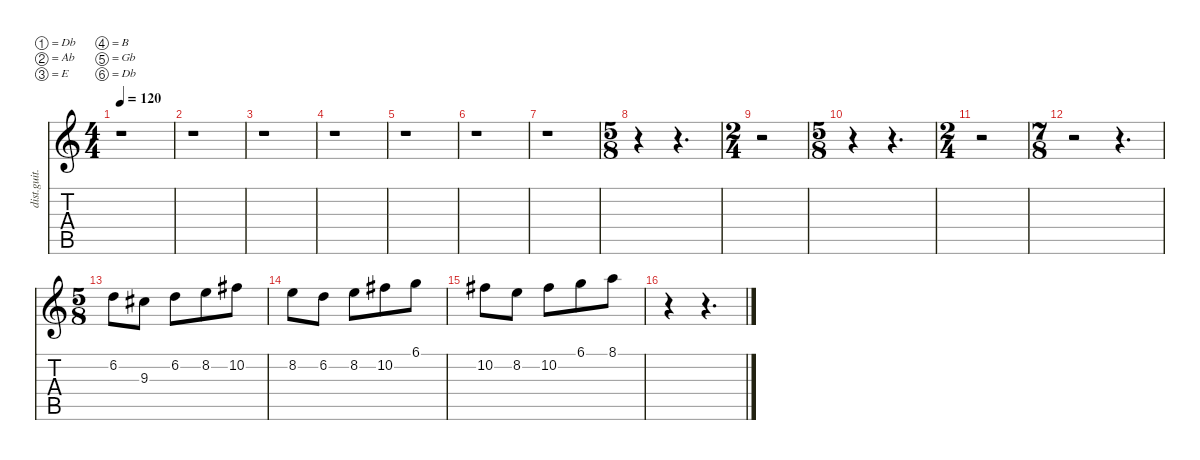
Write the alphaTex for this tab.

\defaultSystemsLayout 4
\hideDynamics
\bracketExtendMode nobrackets
\otherSystemsTrackNameOrientation horizontal
\track ("D. Waring Lead Gtr." "dist.guit.") {instrument distortionguitar}
\staff {score tabs}
\tuning (Db4 Ab3 E3 B2 Gb2 Db2)
\ts (4 4)
\tempo 120
\clef g2
\ks c
r.1{dy f beam Down} |
r.1{beam Down} |
r.1{beam Down} |
r.1{beam Down} |
r.1{beam Down} |
r.1{beam Down} |
r.1{beam Down} |
\ts (5 8)
\beaming (8 2 3)
r.4{beam Down} r.4{d beam Down} |
\ts (2 4)
\beaming (8 2 2)
r.2{beam Down} |
\ts (5 8)
\beaming (8 2 3)
r.4{beam Down} r.4{d beam Down} |
\ts (2 4)
\beaming (8 2 2)
r.2{beam Down} |
\ts (7 8)
\beaming (8 2 2 3)
r.2{beam Down} r.4{d beam Down} |
\ts (5 8)
\beaming (8 2 3)
6.2.8{beam Down} 9.3{acc #}.8{beam Down} 6.2.8{beam Down} 8.2.8{beam Down} 10.2{acc #}.8{beam Down} |
8.2.8{beam Down} 6.2.8{beam Down} 8.2.8{beam Down} 10.2{acc #}.8{beam Down} 6.1.8{beam Down} |
10.2{acc #}.8{beam Down} 8.2.8{beam Down} 10.2{acc #}.8{beam Down} 6.1.8{beam Down} 8.1.8{beam Down} |
r.4{beam Down} r.4{d beam Down}
